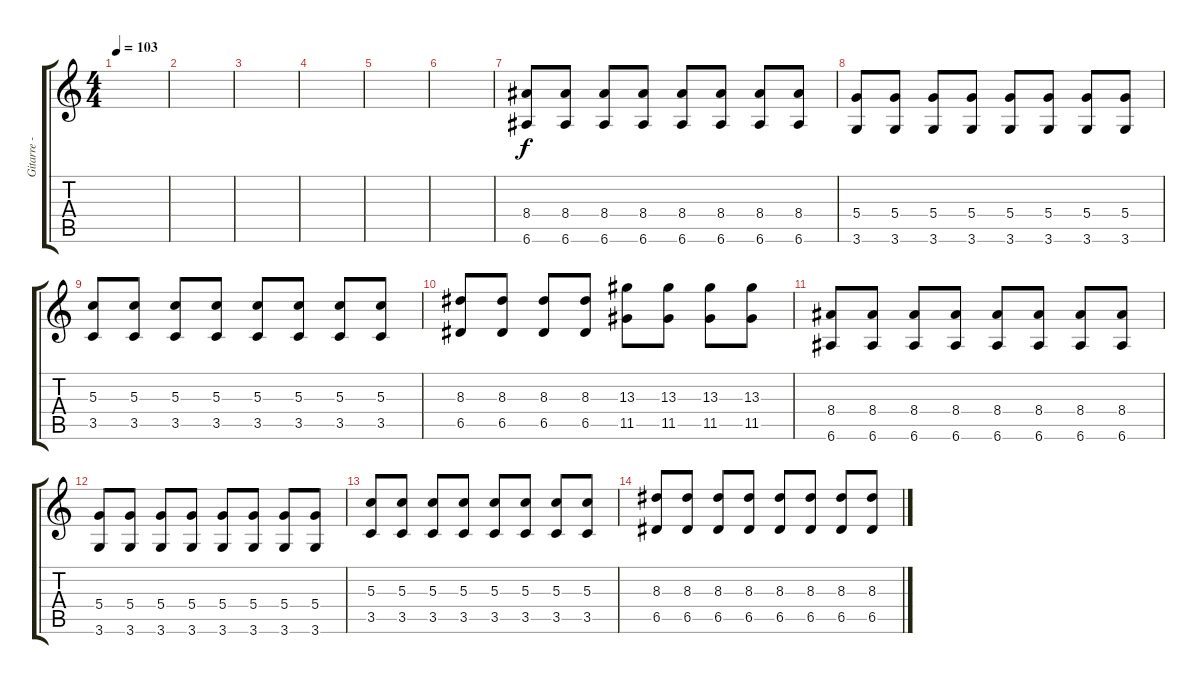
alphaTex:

\track ("Gitarre - 1" "Gitarre - ") {instrument overdrivenguitar}
\staff {score tabs}
\tuning (E4 B3 G3 D3 A2 E2) {hide}
\ts (4 4)
\tempo 103
\clef g2
\ks c
|
|
|
|
|
|
(8.4 6.6).8 (8.4 6.6).8 (8.4 6.6).8 (8.4 6.6).8 (8.4 6.6).8 (8.4 6.6).8 (8.4 6.6).8 (8.4 6.6).8 |
(5.4 3.6).8 (5.4 3.6).8 (5.4 3.6).8 (5.4 3.6).8 (5.4 3.6).8 (5.4 3.6).8 (5.4 3.6).8 (5.4 3.6).8 |
(5.3 3.5).8 (5.3 3.5).8 (5.3 3.5).8 (5.3 3.5).8 (5.3 3.5).8 (5.3 3.5).8 (5.3 3.5).8 (5.3 3.5).8 |
(8.3 6.5).8 (8.3 6.5).8 (8.3 6.5).8 (8.3 6.5).8 (13.3 11.5).8 (13.3 11.5).8 (13.3 11.5).8 (13.3 11.5).8 |
(8.4 6.6).8 (8.4 6.6).8 (8.4 6.6).8 (8.4 6.6).8 (8.4 6.6).8 (8.4 6.6).8 (8.4 6.6).8 (8.4 6.6).8 |
(5.4 3.6).8 (5.4 3.6).8 (5.4 3.6).8 (5.4 3.6).8 (5.4 3.6).8 (5.4 3.6).8 (5.4 3.6).8 (5.4 3.6).8 |
(5.3 3.5).8 (5.3 3.5).8 (5.3 3.5).8 (5.3 3.5).8 (5.3 3.5).8 (5.3 3.5).8 (5.3 3.5).8 (5.3 3.5).8 |
(8.3 6.5).8 (8.3 6.5).8 (8.3 6.5).8 (8.3 6.5).8 (8.3 6.5).8 (8.3 6.5).8 (8.3 6.5).8 (8.3 6.5).8
